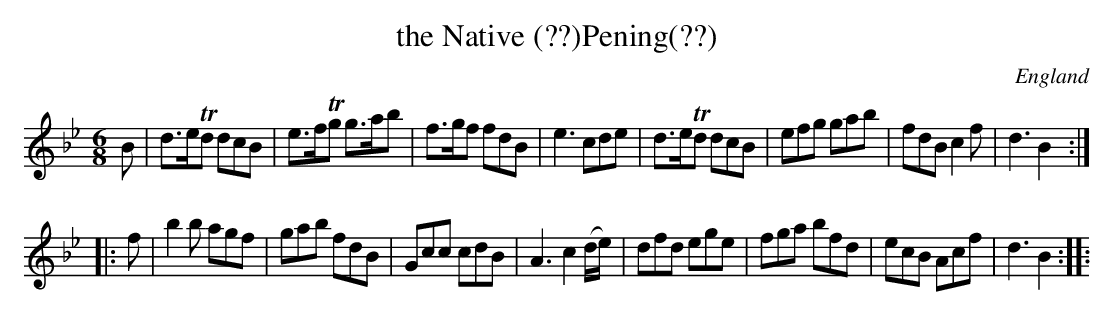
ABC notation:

X:1
T:the Native (??)Pening(??)
L:1/8
M:6/8
O:England
K:Bb
B |\
d>eTd dcB | e>fTg g>ab | f>gf fdB | e3 cde |\
d>eTd dcB | efg gab | fdB c2f | d3 B2 ::
f |\
b2b agf | gab fdB | Gcc cdB | A3 c2 (d/e/) |\
dfd ege | fga bfd | ecB Acf | d3 B2 ::
